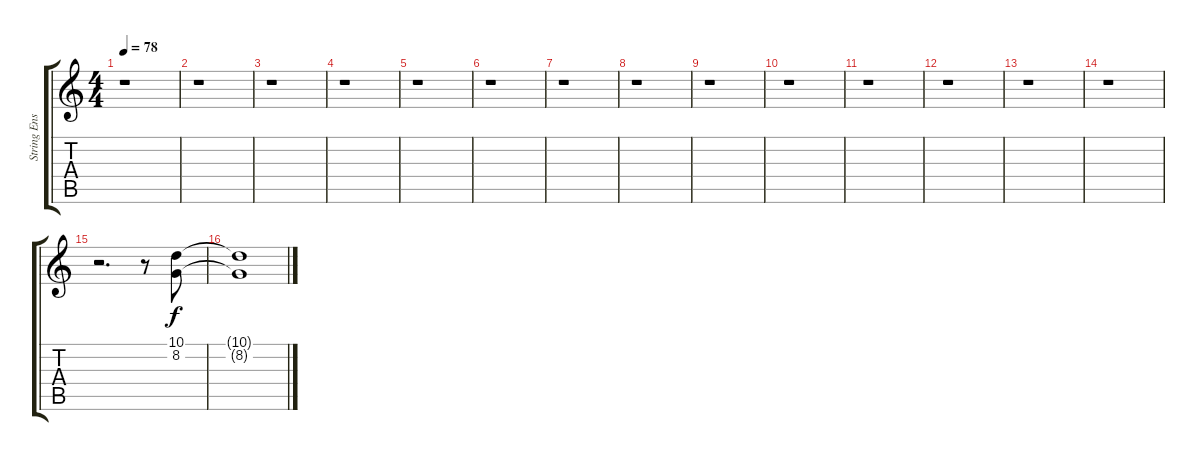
\track ("String Ensemb." "String Ens") {instrument stringensemble1}
\staff {score tabs}
\tuning (E4 B3 G3 D3 A2 E2) {hide}
\ts (4 4)
\tempo 78
\clef g2
\ks c
r.1{dy f} |
r.1 |
r.1 |
r.1 |
r.1 |
r.1 |
r.1 |
r.1 |
r.1 |
r.1 |
r.1 |
r.1 |
r.1 |
r.1 |
r.2{d} r.8 (10.1 8.2).8 |
(10.1{t} 8.2{t}).1
